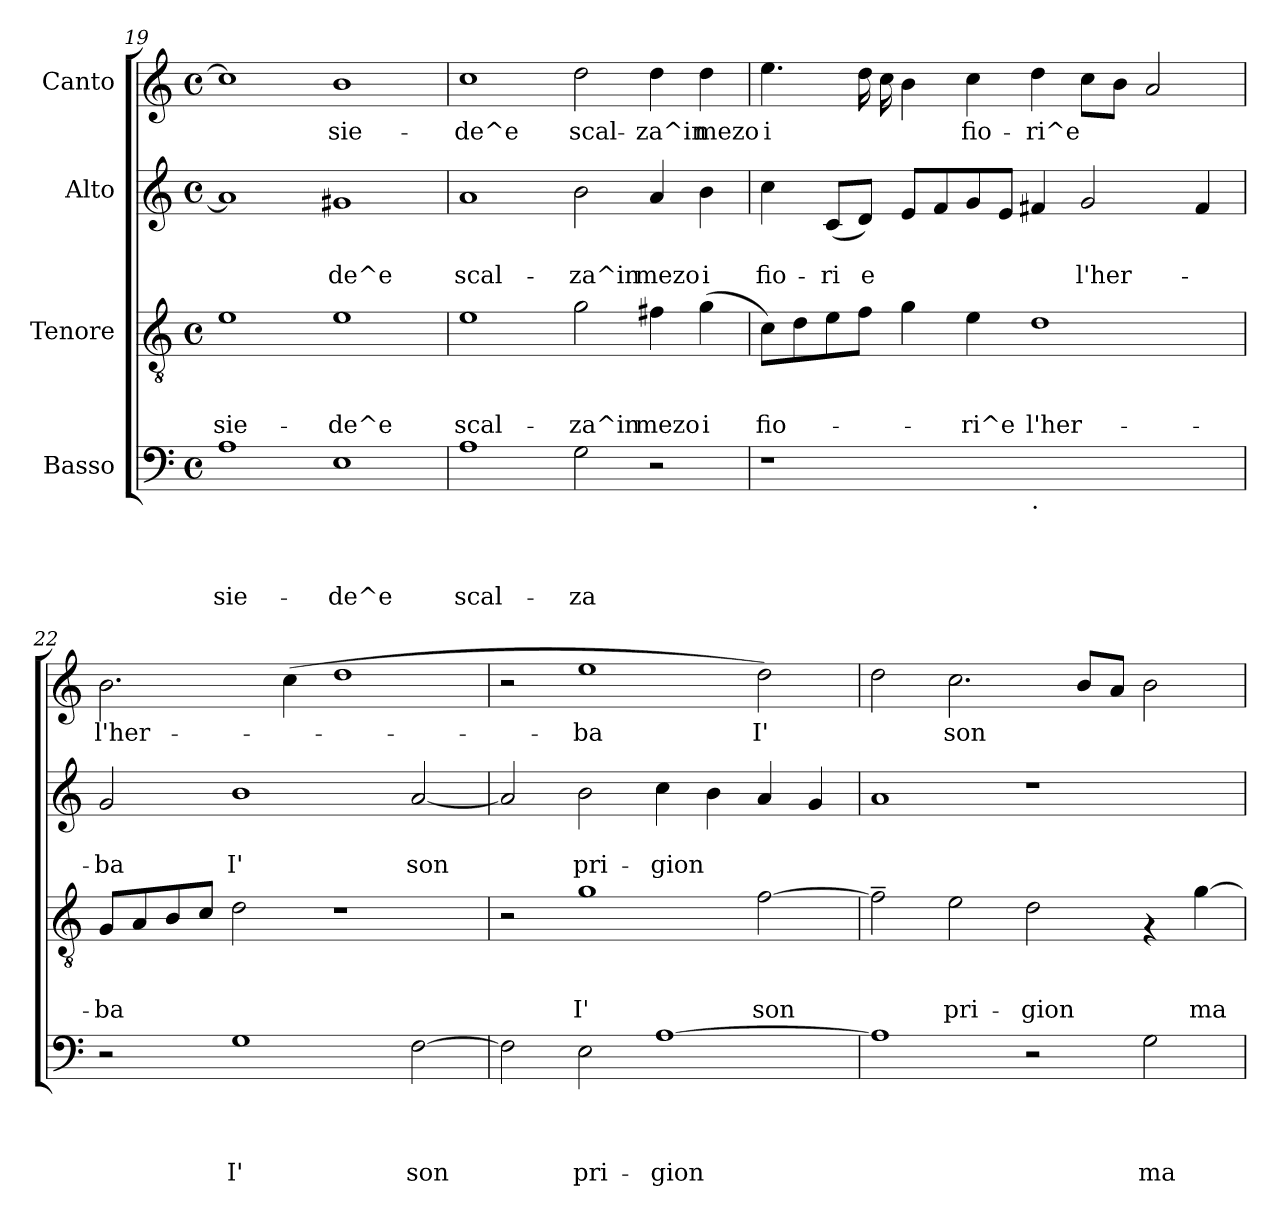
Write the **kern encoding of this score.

**kern	**text	**text	**text	**text	**kern	**text	**text	**text	**kern	**text	**text	**kern	**text
*part4	*part4	*part4	*part4	*part4	*part3	*part3	*part3	*part3	*part2	*part2	*part2	*part1	*part1
*staff4	*staff4	*staff4	*staff4	*staff4	*staff3	*staff3	*staff3	*staff3	*staff2	*staff2	*staff2	*staff1	*staff1
*I"Basso	*	*	*	*	*I"Tenore	*	*	*	*I"Alto	*	*	*I"Canto	*
!!LO:LB:g=z
*clefF4	*	*	*	*	*clefGv2	*	*	*	*clefG2	*	*	*clefG2	*
*k[]	*	*	*	*	*k[]	*	*	*	*k[]	*	*	*k[]	*
*C:	*	*	*	*	*C:	*	*	*	*C:	*	*	*C:	*
*M4/4	*	*	*	*	*M4/4	*	*	*	*M4/4	*	*	*M4/4	*
*met(c)	*	*	*	*	*met(c)	*	*	*	*met(c)	*	*	*met(c)	*
=19	=19	=19	=19	=19	=19	=19	=19	=19	=19	=19	=19	=19	=19
!	!	!	!	!LO:LY:b	!	!	!	!LO:LY:b	!	!	!	!	!
1A	.	.	.	sie-	1e	.	.	sie-	1a]	.	.	1cc]	.
!	!	!	!	!LO:LY:b	!	!	!	!LO:LY:b	!	!	!LO:LY:b	!	!LO:LY:b
1E	.	.	.	-de^e	1e	.	.	-de^e	1g#X	.	-de^e	1b	sie-
=20	=20	=20	=20	=20	=20	=20	=20	=20	=20	=20	=20	=20	=20
!	!	!	!	!LO:LY:b	!	!	!	!LO:LY:b	!	!	!LO:LY:b	!	!LO:LY:b
1A	.	.	.	scal-	1e	.	.	scal-	1a	.	scal-	1cc	-de^e
!	!	!	!	!LO:LY:b	!	!	!	!LO:LY:b	!	!	!LO:LY:b	!	!LO:LY:b
2G\	.	.	.	-za	2g\	.	.	-za^in	2b\	.	-za^in	2dd\	scal-
!	!	!	!	!	!	!	!	!LO:LY:b	!	!	!LO:LY:b	!	!LO:LY:b
2r	.	.	.	.	4f#X\	.	.	mezo	4a/	.	mezo	4dd\	-za^in
!	!	!	!	!	!	!	!	!LO:LY:b	!	!	!LO:LY:b	!	!LO:LY:b
.	.	.	.	.	(<4g\	.	.	i	4b\	.	i	4dd\	mezo
=21	=21	=21	=21	=21	=21	=21	=21	=21	=21	=21	=21	=21	=21
!	!	!	!	!	!	!	!	!LO:LY:b	!	!	!LO:LY:b	!	!LO:LY:b
1r	.	.	.	.	8c\L)	.	.	fio-	4cc\	.	fio-	4.ee\	i
.	.	.	.	.	8d\	.	.	.	.	.	.	.	.
!	!	!	!	!	!	!	!	!	!	!	!LO:LY:b	!	!
.	.	.	.	.	8e\	.	.	.	(<8c/L	.	-ri	.	.
!	!	!	!	!	!	!	!	!	!	!	!LO:LY:b	!	!
.	.	.	.	.	8f\J	.	.	.	8d/J)	.	e	16dd\	.
.	.	.	.	.	.	.	.	.	.	.	.	16cc\	.
.	.	.	.	.	4g\	.	.	.	8e/L	.	.	4b\	.
.	.	.	.	.	.	.	.	.	8f/	.	.	.	.
!	!	!	!	!	!	!	!	!LO:LY:b	!	!	!	!	!LO:LY:b
.	.	.	.	.	4e\	.	.	-ri^e	8g/	.	.	4cc\	fio-
.	.	.	.	.	.	.	.	.	8e/J	.	.	.	.
!LO:TX:b:t=.	!	!	!	!	!	!	!	!	!	!	!	!	!
!	!	!	!	!	!	!	!	!LO:LY:b	!	!	!	!	!LO:LY:b
1ryy	.	.	.	.	1d	.	.	l'her-	4f#X/	.	.	4dd\	-ri^e
!	!	!	!	!	!	!	!	!	!	!	!LO:LY:b	!	!
.	.	.	.	.	.	.	.	.	2g/	.	l'her-	8cc\L	.
.	.	.	.	.	.	.	.	.	.	.	.	8b\J	.
.	.	.	.	.	.	.	.	.	.	.	.	2a/	.
.	.	.	.	.	.	.	.	.	4f#/	.	.	.	.
=22	=22	=22	=22	=22	=22	=22	=22	=22	=22	=22	=22	=22	=22
!	!	!	!	!	!	!	!	!LO:LY:b	!	!	!LO:LY:b	!	!LO:LY:b
2r	.	.	.	.	8G/L	.	.	-ba	2g/	.	-ba	2.b\	l'her-
.	.	.	.	.	8A/	.	.	.	.	.	.	.	.
.	.	.	.	.	8B/	.	.	.	.	.	.	.	.
.	.	.	.	.	8c/J	.	.	.	.	.	.	.	.
!	!	!	!	!LO:LY:b	!	!	!	!	!	!	!LO:LY:b	!	!
1G	.	.	.	I'	2d\	.	.	.	1b	.	I'	.	.
.	.	.	.	.	.	.	.	.	.	.	.	(<4cc\	.
.	.	.	.	.	1r	.	.	.	.	.	.	1dd	.
!	!	!	!	!LO:LY:b	!	!	!	!	!	!	!LO:LY:b	!	!
[>2F\	.	.	.	son	.	.	.	.	[<2a/	.	son	.	.
=23	=23	=23	=23	=23	=23	=23	=23	=23	=23	=23	=23	=23	=23
2F\]	.	.	.	.	2r	.	.	.	2a/]	.	.	2r	.
!	!	!	!	!LO:LY:b	!	!	!	!LO:LY:b	!	!	!LO:LY:b	!	!LO:LY:b
2E\	.	.	.	pri-	1g	.	.	I'	2b\	.	pri-	1ee	-ba
!	!	!	!	!LO:LY:b	!	!	!	!	!	!	!LO:LY:b	!	!
[>1A	.	.	.	-gion	.	.	.	.	4cc\	.	-gion	.	.
.	.	.	.	.	.	.	.	.	4b\	.	.	.	.
!	!	!	!	!	!	!	!	!LO:LY:b	!	!	!	!	!LO:LY:b
.	.	.	.	.	[>2f\	.	.	son	4a/	.	.	2dd\)	I'
.	.	.	.	.	.	.	.	.	4g/	.	.	.	.
!!LO:PB:g=z
=24	=24	=24	=24	=24	=24	=24	=24	=24	=24	=24	=24	=24	=24
1A]	.	.	.	.	2f~>\]	.	.	.	1a	.	.	2dd\	.
!	!	!	!	!	!	!	!	!LO:LY:b	!	!	!	!	!LO:LY:b
.	.	.	.	.	2e\	.	.	pri-	.	.	.	2.cc\	son
!	!	!	!	!	!	!	!	!LO:LY:b	!	!	!	!	!
2r	.	.	.	.	2d\	.	.	-gion	1r	.	.	.	.
.	.	.	.	.	.	.	.	.	.	.	.	8b/L	.
.	.	.	.	.	.	.	.	.	.	.	.	8a/J	.
!	!	!	!	!LO:LY:b	!	!	!	!	!	!	!	!	!
2G\	.	.	.	ma	4rF	.	.	.	.	.	.	2b\	.
!	!	!	!	!	!	!	!	!LO:LY:b	!	!	!	!	!
.	.	.	.	.	[>4g\	.	.	ma	.	.	.	.	.
=	=	=	=	=	=	=	=	=	=	=	=	=	=
*-	*-	*-	*-	*-	*-	*-	*-	*-	*-	*-	*-	*-	*-
